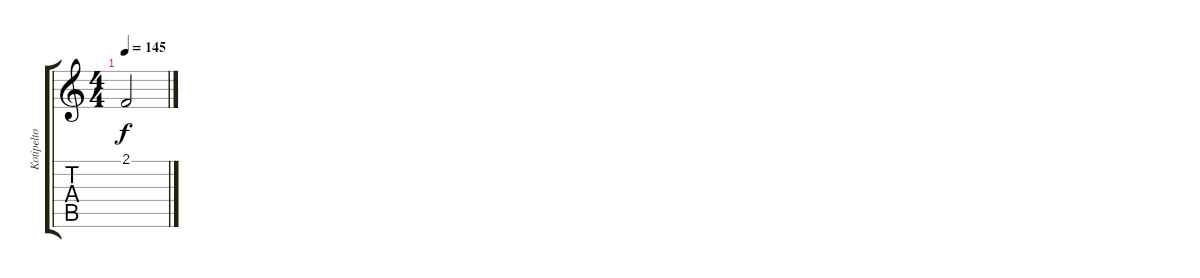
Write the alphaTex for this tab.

\track ("Kotipelto" "Kotipelto") {instrument lead6voice}
\staff {score tabs}
\tuning (Eb4 Bb3 Gb3 Db3 Ab2 Eb2) {hide}
\ts (4 4)
\tempo 145
\clef g2
\ks c
2.1{t}.2{dy f}
